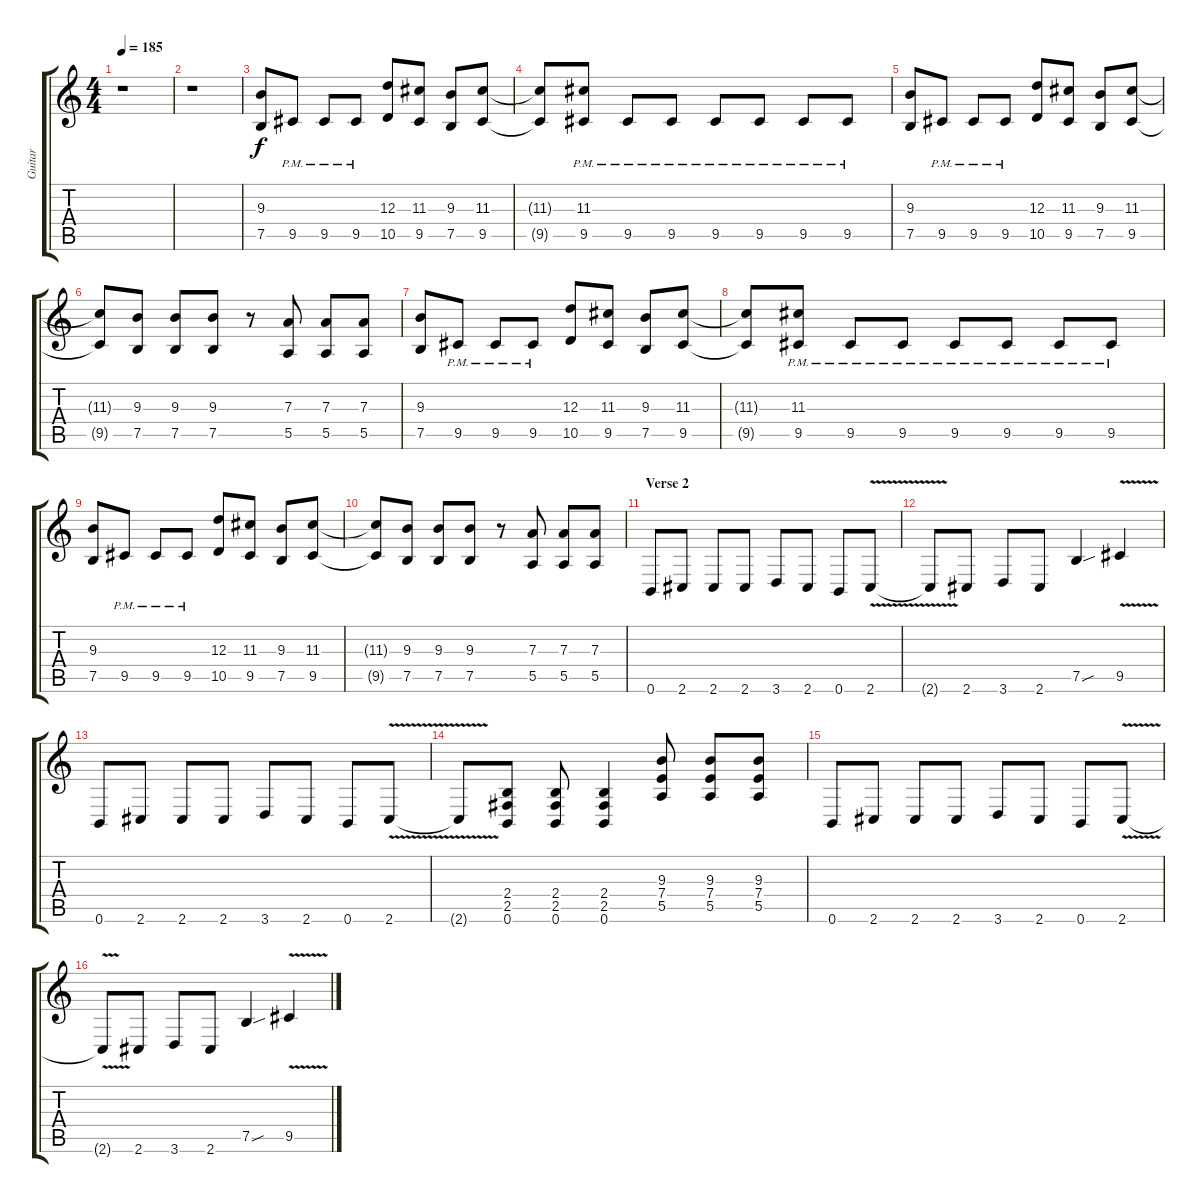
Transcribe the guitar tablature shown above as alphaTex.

\track ("Guitar" "Guitar") {instrument overdrivenguitar}
\staff {score tabs}
\tuning (B3 Gb3 D3 A2 E2 B1) {hide}
\ts (4 4)
\tempo 185
\clef g2
\ks c
r.1{dy f} |
r.1 |
(9.3 7.5).8{volume 9} 9.5{pm}.8 9.5{pm}.8 9.5{pm}.8 (12.3 10.5).8 (11.3 9.5).8 (9.3 7.5).8 (11.3 9.5).8 |
(11.3{t} 9.5{t}).8 (11.3{pm} 9.5{pm}).8 9.5{pm}.8 9.5{pm}.8 9.5{pm}.8 9.5{pm}.8 9.5{pm}.8 9.5{pm}.8 |
(9.3 7.5).8 9.5{pm}.8 9.5{pm}.8 9.5{pm}.8 (12.3 10.5).8 (11.3 9.5).8 (9.3 7.5).8 (11.3 9.5).8 |
(11.3{t} 9.5{t}).8 (9.3 7.5).8 (9.3 7.5).8 (9.3 7.5).8 r.8 (7.3 5.5).8 (7.3 5.5).8 (7.3 5.5).8 |
(9.3 7.5).8 9.5{pm}.8 9.5{pm}.8 9.5{pm}.8 (12.3 10.5).8 (11.3 9.5).8 (9.3 7.5).8 (11.3 9.5).8 |
(11.3{t} 9.5{t}).8 (11.3{pm} 9.5{pm}).8 9.5{pm}.8 9.5{pm}.8 9.5{pm}.8 9.5{pm}.8 9.5{pm}.8 9.5{pm}.8 |
(9.3 7.5).8 9.5{pm}.8 9.5{pm}.8 9.5{pm}.8 (12.3 10.5).8 (11.3 9.5).8 (9.3 7.5).8 (11.3 9.5).8 |
(11.3{t} 9.5{t}).8 (9.3 7.5).8 (9.3 7.5).8 (9.3 7.5).8 r.8 (7.3 5.5).8 (7.3 5.5).8 (7.3 5.5).8 |
\section ("" "Verse 2")
0.6.8{volume 13} 2.6.8 2.6.8 2.6.8 3.6.8 2.6.8 0.6.8 2.6{v}.8 |
2.6{t}.8 2.6.8 3.6.8 2.6.8 7.5{sou}.4 9.5{v}.4 |
0.6.8 2.6.8 2.6.8 2.6.8 3.6.8 2.6.8 0.6.8 2.6{v}.8 |
2.6{t}.8 (2.4 2.5 0.6).8 (2.4 2.5 0.6).8 (2.4 2.5 0.6).4 (9.3 7.4 5.5).8 (9.3 7.4 5.5).8 (9.3 7.4 5.5).8 |
0.6.8 2.6.8 2.6.8 2.6.8 3.6.8 2.6.8 0.6.8 2.6{v}.8 |
2.6{t}.8 2.6.8 3.6.8 2.6.8 7.5{sou}.4 9.5{v}.4
